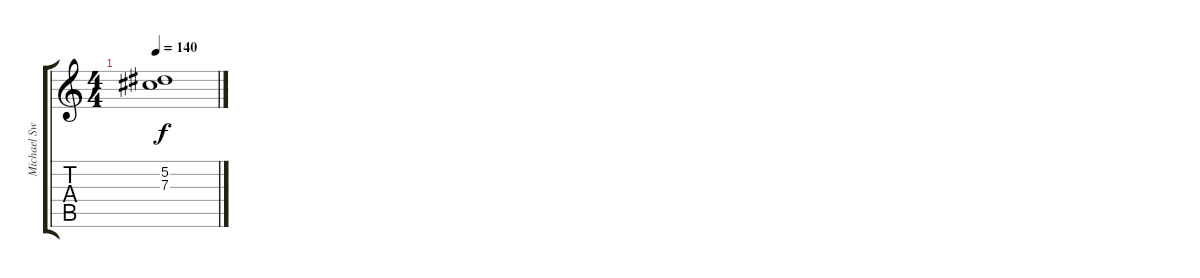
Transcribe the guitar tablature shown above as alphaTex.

\track ("Michael Sweet" "Michael Sw") {instrument overdrivenguitar}
\staff {score tabs}
\tuning (Eb4 Bb3 Gb3 Db3 Ab2 Eb2) {hide}
\ts (4 4)
\tempo 140
\clef g2
\ks c
(5.2{t} 7.3{t}).1{dy f}
